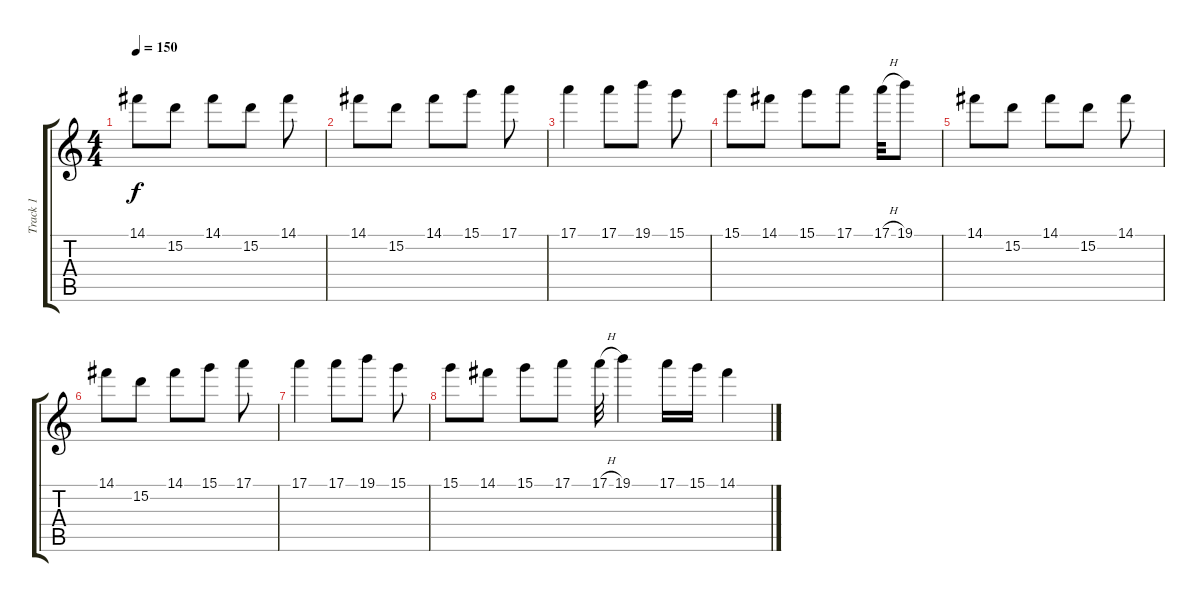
\track ("Track 1" "Track 1") {instrument acousticguitarnylon}
\staff {score tabs}
\tuning (E4 B3 G3 D3 A2 E2) {hide}
\ts (4 4)
\tempo 150
\clef g2
\ks c
14.1.8{dy f instrument acousticguitarnylon} 15.2.8 14.1.8 15.2.8 14.1.8 |
14.1.8 15.2.8 14.1.8 15.1.8 17.1.8 |
17.1.4 17.1.8 19.1.8 15.1.8 |
15.1.8 14.1.8 15.1.8 17.1.8 17.1{h}.32 19.1.8 |
14.1.8 15.2.8 14.1.8 15.2.8 14.1.8 |
14.1.8 15.2.8 14.1.8 15.1.8 17.1.8 |
17.1.4 17.1.8 19.1.8 15.1.8 |
15.1.8 14.1.8 15.1.8 17.1.8 17.1{h}.32 19.1.4 17.1.16 15.1.16 14.1.4
